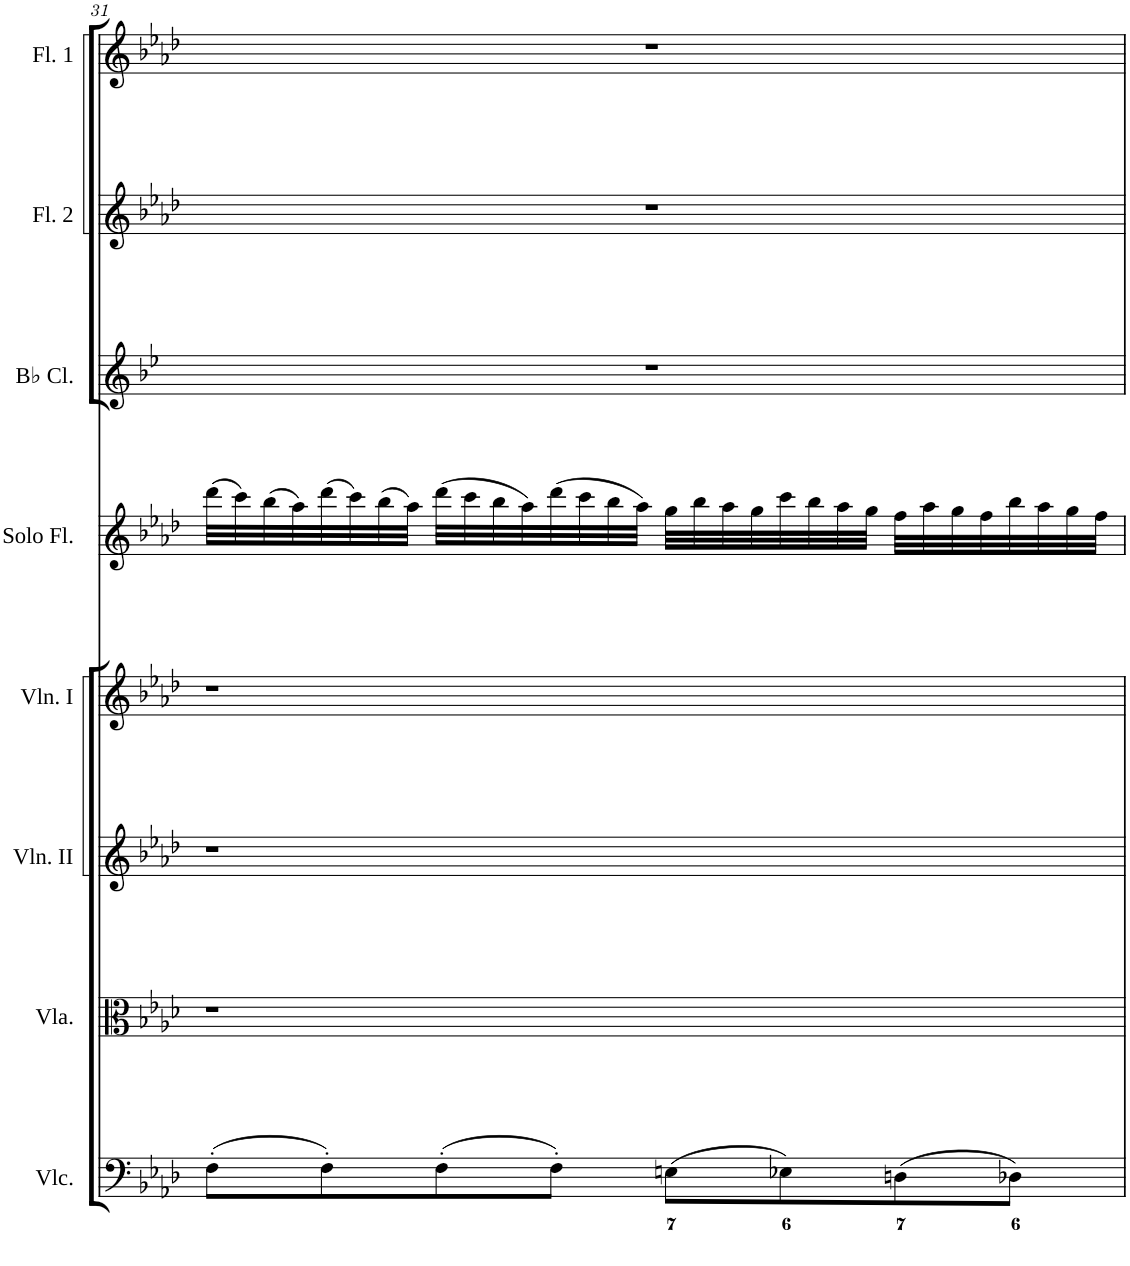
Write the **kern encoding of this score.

**kern	**kern	**kern	**kern	**kern	**kern	**kern	**kern
*part8	*part7	*part6	*part5	*part4	*part3	*part2	*part1
*staff8	*staff7	*staff6	*staff5	*staff4	*staff3	*staff2	*staff1
*I"Violoncello	*I"Viola	*I"Violin II	*I"Violin I	*I"Solo Flute	*I"Bb Clarinet	*I"Flute 2	*I"Flute 1
*I'Vlc.	*I'Vla.	*I'Vln. II	*I'Vln. I	*I'Solo Fl.	*I'Bb Cl.	*I'Fl. 2	*I'Fl. 1
!!LO:PB:g=z
*clefF4	*clefC3	*clefG2	*clefG2	*clefG2	*clefG2	*clefG2	*clefG2
*	*	*	*	*	*Trd1c2	*	*
*k[b-e-a-d-]	*k[b-e-a-d-]	*k[b-e-a-d-]	*k[b-e-a-d-]	*k[b-e-a-d-]	*k[b-e-]	*k[b-e-a-d-]	*k[b-e-a-d-]
*M4/4	*M4/4	*M4/4	*M4/4	*M4/4	*M4/4	*M4/4	*M4/4
*met(c)	*met(c)	*met(c)	*met(c)	*met(c)	*met(c)	*met(c)	*met(c)
=31	=31	=31	=31	=31	=31	=31	=31
(8F'\L	1r	1r	1r	(32ddd-\LLL	1r	1r	1r
.	.	.	.	32ccc\)	.	.	.
.	.	.	.	(32bb-\	.	.	.
.	.	.	.	32aa-\)	.	.	.
8F'\)	.	.	.	(32ddd-\	.	.	.
.	.	.	.	(32ccc\)	.	.	.
.	.	.	.	32bb-\)	.	.	.
.	.	.	.	32aa-\JJJ	.	.	.
(8F'\	.	.	.	(32ddd-\LLL	.	.	.
.	.	.	.	32ccc\	.	.	.
.	.	.	.	32bb-\	.	.	.
.	.	.	.	32aa-\)	.	.	.
8F'\J)	.	.	.	(32ddd-\	.	.	.
.	.	.	.	32ccc\	.	.	.
.	.	.	.	32bb-\	.	.	.
.	.	.	.	32aa-\JJJ)	.	.	.
(8En\L	.	.	.	32gg\LLL	.	.	.
.	.	.	.	32bb-\	.	.	.
.	.	.	.	32aa-\	.	.	.
.	.	.	.	32gg\	.	.	.
8E-X\)	.	.	.	32ccc\	.	.	.
.	.	.	.	32bb-\	.	.	.
.	.	.	.	32aa-\	.	.	.
.	.	.	.	32gg\JJJ	.	.	.
(8Dn\	.	.	.	32ff\LLL	.	.	.
.	.	.	.	32aa-\	.	.	.
.	.	.	.	32gg\	.	.	.
.	.	.	.	32ff\	.	.	.
8D-X\J)	.	.	.	32bb-\	.	.	.
.	.	.	.	32aa-\	.	.	.
.	.	.	.	32gg\	.	.	.
.	.	.	.	32ff\JJJ	.	.	.
=	=	=	=	=	=	=	=
*-	*-	*-	*-	*-	*-	*-	*-
